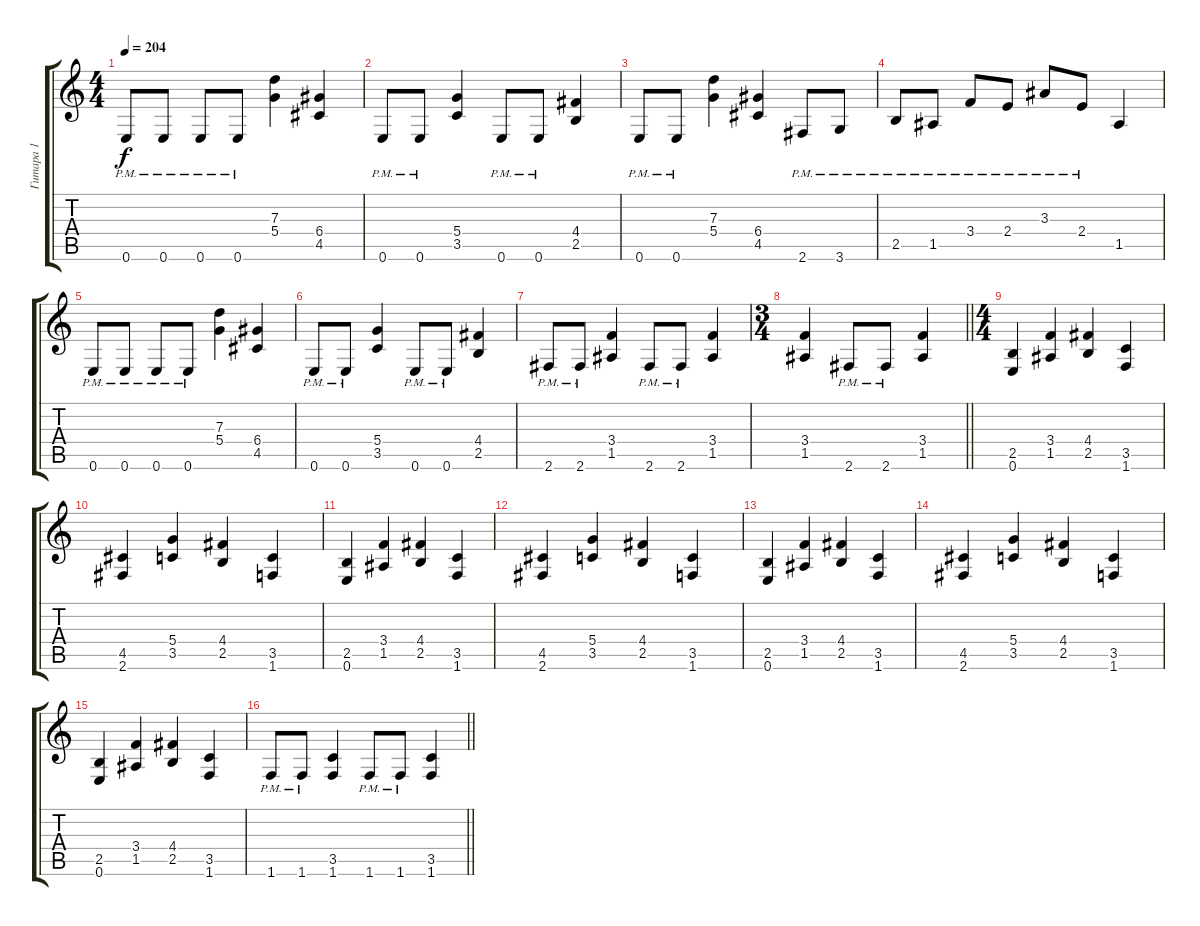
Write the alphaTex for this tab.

\track ("Гитара 1" "Гитара 1") {instrument distortionguitar}
\staff {score tabs}
\tuning (E4 B3 G3 D3 A2 E2) {hide}
\ts (4 4)
\tempo 204
\clef g2
\ks c
0.6{pm}.8{dy f} 0.6{pm}.8 0.6{pm}.8 0.6{pm}.8 (7.3 5.4).4 (6.4 4.5).4 |
0.6{pm}.8 0.6{pm}.8 (5.4 3.5).4 0.6{pm}.8 0.6{pm}.8 (4.4 2.5).4 |
0.6{pm}.8 0.6{pm}.8 (7.3 5.4).4 (6.4 4.5).4 2.6{pm}.8 3.6{pm}.8 |
2.5{pm}.8 1.5{pm}.8 3.4{pm}.8 2.4{pm}.8 3.3{pm}.8 2.4{pm}.8 1.5.4 |
0.6{pm}.8 0.6{pm}.8 0.6{pm}.8 0.6{pm}.8 (7.3 5.4).4 (6.4 4.5).4 |
0.6{pm}.8 0.6{pm}.8 (5.4 3.5).4 0.6{pm}.8 0.6{pm}.8 (4.4 2.5).4 |
2.6{pm}.8 2.6{pm}.8 (3.4 1.5).4 2.6{pm}.8 2.6{pm}.8 (3.4 1.5).4 |
\ts (3 4)
\barLineRight lightlight
(3.4 1.5).4 2.6{pm}.8 2.6{pm}.8 (3.4 1.5).4 |
\ts (4 4)
(2.5 0.6).4 (3.4 1.5).4 (4.4 2.5).4 (3.5 1.6).4 |
(4.5 2.6).4 (5.4 3.5).4 (4.4 2.5).4 (3.5 1.6).4 |
(2.5 0.6).4 (3.4 1.5).4 (4.4 2.5).4 (3.5 1.6).4 |
(4.5 2.6).4 (5.4 3.5).4 (4.4 2.5).4 (3.5 1.6).4 |
(2.5 0.6).4 (3.4 1.5).4 (4.4 2.5).4 (3.5 1.6).4 |
(4.5 2.6).4 (5.4 3.5).4 (4.4 2.5).4 (3.5 1.6).4 |
(2.5 0.6).4 (3.4 1.5).4 (4.4 2.5).4 (3.5 1.6).4 |
\barLineRight lightlight
1.6{pm}.8 1.6{pm}.8 (3.5 1.6).4 1.6{pm}.8 1.6{pm}.8 (3.5 1.6).4
